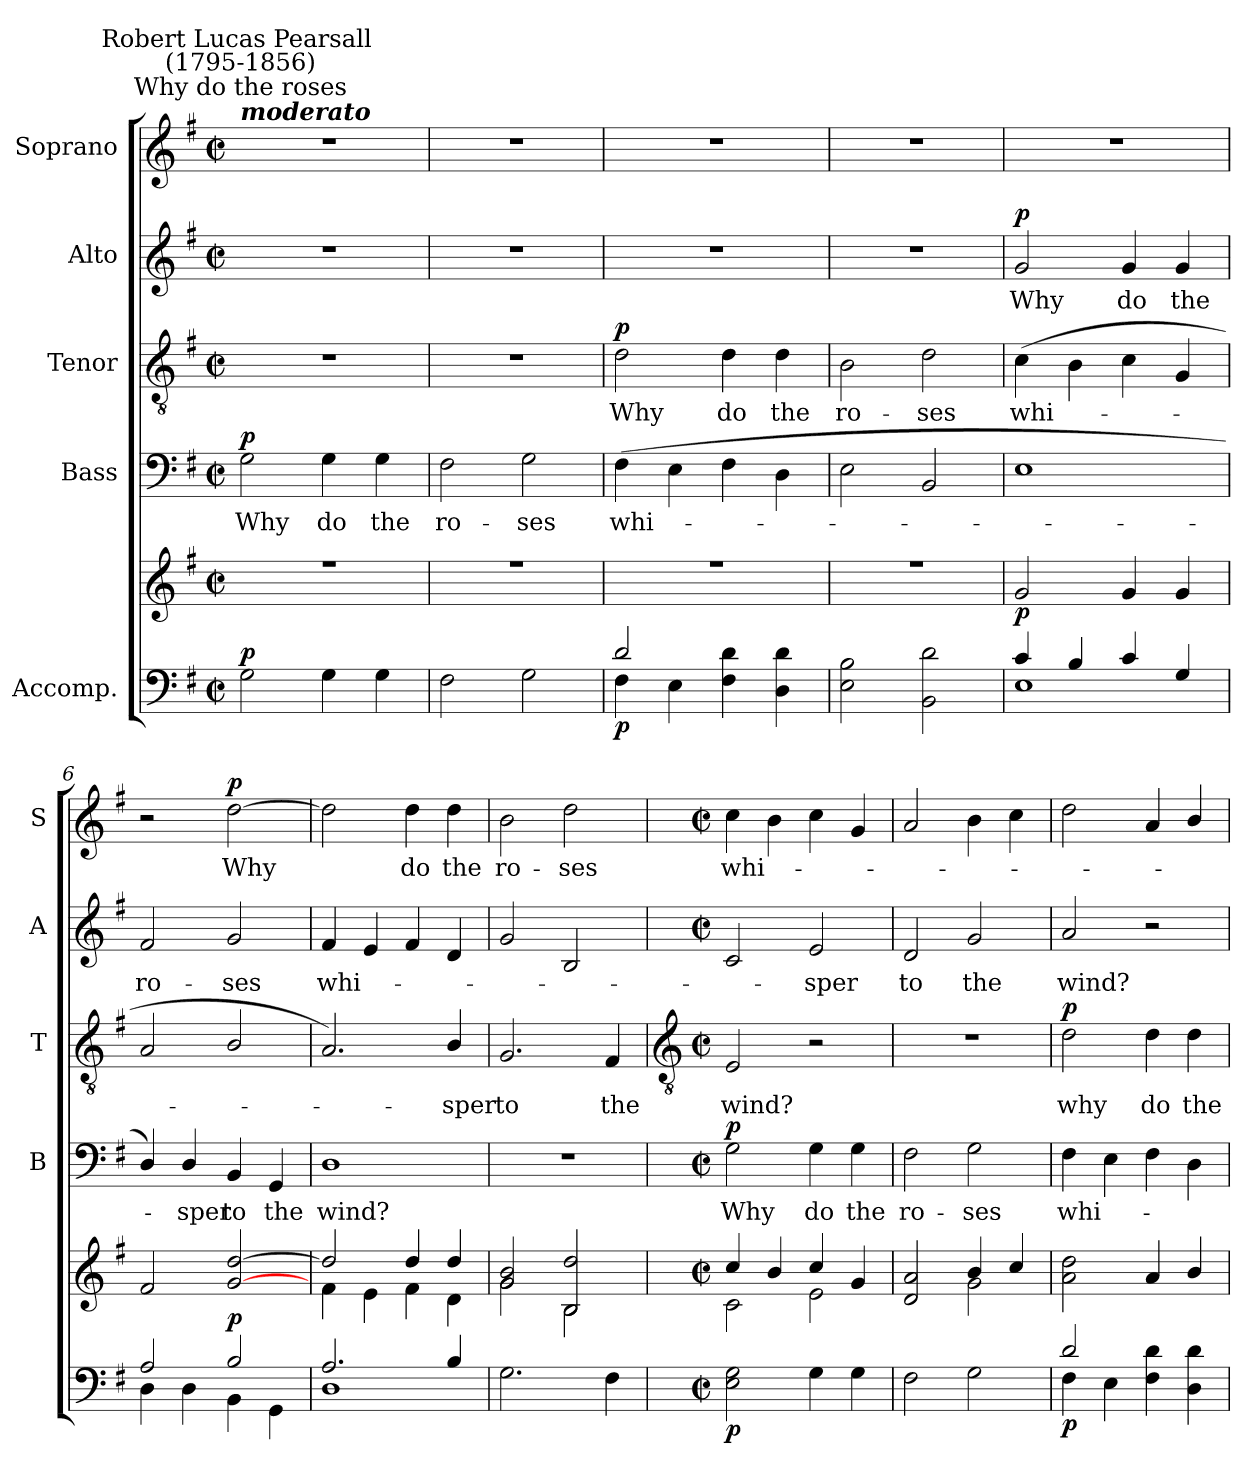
**kern	**kern	**dynam	**kern	**text	**dynam	**kern	**text	**dynam	**kern	**text	**dynam	**kern	**text	**dynam
*part5	*part5	*part5	*part4	*part4	*part4	*part3	*part3	*part3	*part2	*part2	*part2	*part1	*part1	*part1
*staff6	*staff5	*staff5/6	*staff4	*staff4	*staff4	*staff3	*staff3	*staff3	*staff2	*staff2	*staff2	*staff1	*staff1	*staff1
*I"Accomp.	*	*	*I"Bass	*	*	*I"Tenor	*	*	*I"Alto	*	*	*I"Soprano	*	*
*	*	*	*I'B	*	*	*I'T	*	*	*I'A	*	*	*I'S	*	*
*clefF4	*clefG2	*	*clefF4	*	*	*clefGv2	*	*	*clefG2	*	*	*clefG2	*	*
*k[f#]	*k[f#]	*	*k[f#]	*	*	*k[f#]	*	*	*k[f#]	*	*	*k[f#]	*	*
*G:	*G:	*	*G:	*	*	*G:	*	*	*G:	*	*	*G:	*	*
*M2/2	*M2/2	*	*M2/2	*	*	*M2/2	*	*	*M2/2	*	*	*M2/2	*	*
*met(c|)	*met(c|)	*	*met(c|)	*	*	*met(c|)	*	*	*met(c|)	*	*	*met(c|)	*	*
*MM144	*MM144	*	*MM144	*	*	*MM144	*	*	*MM144	*	*	*MM144	*	*
=1	=1	=1	=1	=1	=1	=1	=1	=1	=1	=1	=1	=1	=1	=1
*^	*^	*	*	*	*	*	*	*	*	*	*	*	*	*
!	!	!	!	!	!	!	!	!	!	!	!	!	!	!LO:TX:a:Bi:t=moderato	!	!
!	!	!	!	!	!	!	!	!	!	!	!	!	!	!LO:TX:a:cj:t=Why do the roses	!	!
!	!	!	!	!	!	!	!	!	!	!	!	!	!	!LO:TX:a:cj:t=Robert Lucas Pearsall \n(1795-1856)	!	!
!	!	!	!	!LO:DY:a=2	!	!LO:LY:b	!LO:DY:b	!	!	!	!	!	!	!	!	!
1ryy	2G\	1r	1ryy	p	2G	Why	p	1r	.	.	1r	.	.	1r	.	.
!	!	!	!	!	!	!LO:LY:b	!	!	!	!	!	!	!	!	!	!
.	4G\	.	.	.	4G	do	.	.	.	.	.	.	.	.	.	.
!	!	!	!	!	!	!LO:LY:b	!	!	!	!	!	!	!	!	!	!
.	4G\	.	.	.	4G	the	.	.	.	.	.	.	.	.	.	.
=2	=2	=2	=2	=2	=2	=2	=2	=2	=2	=2	=2	=2	=2	=2	=2	=2
!	!	!	!	!	!	!LO:LY:b	!	!	!	!	!	!	!	!	!	!
1ryy	2F#\	1r	1ryy	.	2F#	ro-	.	1r	.	.	1r	.	.	1r	.	.
!	!	!	!	!	!	!LO:LY:b	!	!	!	!	!	!	!	!	!	!
.	2G\	.	.	.	2G	-ses	.	.	.	.	.	.	.	.	.	.
=3	=3	=3	=3	=3	=3	=3	=3	=3	=3	=3	=3	=3	=3	=3	=3	=3
!	!	!	!	!LO:DY:b=2	!	!LO:LY:b	!	!	!LO:LY:b	!LO:DY:b	!	!	!	!	!	!
2d/	4F#\	1r	1ryy	p	(>4F#	whi-	.	2d	Why	p	1r	.	.	1r	.	.
.	4E\	.	.	.	4E	.	.	.	.	.	.	.	.	.	.	.
!	!	!	!	!	!	!	!	!	!LO:LY:b	!	!	!	!	!	!	!
2ryy	4F#\ 4d\	.	.	.	4F#	.	.	4d	do	.	.	.	.	.	.	.
!	!	!	!	!	!	!	!	!	!LO:LY:b	!	!	!	!	!	!	!
.	4D\ 4d\	.	.	.	4D	.	.	4d	the	.	.	.	.	.	.	.
=4	=4	=4	=4	=4	=4	=4	=4	=4	=4	=4	=4	=4	=4	=4	=4	=4
!	!	!	!	!	!	!	!	!	!LO:LY:b	!	!	!	!	!	!	!
1ryy	2E\ 2B\	1r	1ryy	.	2E	.	.	2B	ro-	.	1r	.	.	1r	.	.
!	!	!	!	!	!	!	!	!	!LO:LY:b	!	!	!	!	!	!	!
.	2BB\ 2d\	.	.	.	2BB	.	.	2d	-ses	.	.	.	.	.	.	.
=5	=5	=5	=5	=5	=5	=5	=5	=5	=5	=5	=5	=5	=5	=5	=5	=5
!	!	!	!	!LO:DY:b	!	!	!	!	!LO:LY:b	!	!	!LO:LY:b	!LO:DY:b	!	!	!
4c/	1E\	2g	1ryy	p	1E	.	.	(>4c	whi-	.	2g	Why	p	1r	.	.
4B/	.	.	.	.	.	.	.	4B	.	.	.	.	.	.	.	.
!	!	!	!	!	!	!	!	!	!	!	!	!LO:LY:b	!	!	!	!
4c/	.	4g	.	.	.	.	.	4c	.	.	4g	do	.	.	.	.
!	!	!	!	!	!	!	!	!	!	!	!	!LO:LY:b	!	!	!	!
4G/	.	4g	.	.	.	.	.	4G	.	.	4g	the	.	.	.	.
=6	=6	=6	=6	=6	=6	=6	=6	=6	=6	=6	=6	=6	=6	=6	=6	=6
!	!	!	!	!	!	!	!	!	!	!	!	!LO:LY:b	!	!	!	!
2A/	4D\	2f#	1ryy	.	4D/)	.	.	2A	.	.	2f#	ro-	.	2r	.	.
!	!	!	!	!	!	!LO:LY:b	!	!	!	!	!	!	!	!	!	!
.	4D\	.	.	.	4D/	sper	.	.	.	.	.	.	.	.	.	.
!	!	!	!	!LO:DY:b	!	!LO:LY:b	!	!	!	!	!	!LO:LY:b	!	!	!LO:LY:b	!LO:DY:b
2B/	4BB\	[2g [2dd	.	p	4BB	to	.	2B/	.	.	2g	-ses	.	[2dd	Why	p
!	!	!	!	!	!	!LO:LY:b	!	!	!	!	!	!	!	!	!	!
.	4GG\	.	.	.	4GG	the	.	.	.	.	.	.	.	.	.	.
=7	=7	=7	=7	=7	=7	=7	=7	=7	=7	=7	=7	=7	=7	=7	=7	=7
!	!	!	!	!	!	!LO:LY:b	!	!	!	!	!	!LO:LY:b	!	!	!	!
2.A/	1D\	2dd]	4f#\	.	1D	wind?	.	2.A)	.	.	4f#	whi-	.	2dd]	.	.
.	.	.	4e\	.	.	.	.	.	.	.	4e	.	.	.	.	.
!	!	!	!	!	!	!	!	!	!	!	!	!	!	!	!LO:LY:b	!
.	.	4dd	4f#\	.	.	.	.	.	.	.	4f#	.	.	4dd	do	.
!	!	!	!	!	!	!	!	!	!LO:LY:b	!	!	!	!	!	!LO:LY:b	!
4B/	.	4dd	4d\	.	.	.	.	4B/	sper	.	4d	.	.	4dd	the	.
=8	=8	=8	=8	=8	=8	=8	=8	=8	=8	=8	=8	=8	=8	=8	=8	=8
!	!	!	!	!	!	!	!	!	!LO:LY:b	!	!	!	!	!	!LO:LY:b	!
1ryy	2.G\	2g 2b	2g\	.	1r	.	.	2.G	to	.	2g	.	.	2b	ro-	.
!	!	!	!	!	!	!	!	!	!	!	!	!	!	!	!LO:LY:b	!
.	.	2B 2dd	2B\	.	.	.	.	.	.	.	2B	.	.	2dd	-ses	.
!	!	!	!	!	!	!	!	!	!LO:LY:b	!	!	!	!	!	!	!
.	4F#\	.	.	.	.	.	.	4F#	the	.	.	.	.	.	.	.
!!LO:LB:g=z
=9	=9	=9	=9	=9	=9	=9	=9	=9	=9	=9	=9	=9	=9	=9	=9	=9
*	*	*	*	*	*	*	*	*clefGv2	*	*	*	*	*	*	*	*
*M2/2	*	*M2/2	*	*	*M2/2	*	*	*M2/2	*	*	*M2/2	*	*	*M2/2	*	*
*met(c|)	*	*met(c|)	*	*	*met(c|)	*	*	*met(c|)	*	*	*met(c|)	*	*	*met(c|)	*	*
!	!	!	!	!LO:DY:b=2	!	!LO:LY:b	!LO:DY:b	!	!LO:LY:b	!	!	!	!	!	!LO:LY:b	!
1ryy	2E\ 2G\	4cc/	2c\	p	2G	Why	p	2E	wind?	.	2c	.	.	4cc	whi-	.
.	.	4b/	.	.	.	.	.	.	.	.	.	.	.	4b	.	.
!	!	!	!	!	!	!LO:LY:b	!	!	!	!	!	!LO:LY:b	!	!	!	!
.	4G\	4cc/	2e\	.	4G	do	.	2r	.	.	2e	sper	.	4cc	.	.
!	!	!	!	!	!	!LO:LY:b	!	!	!	!	!	!	!	!	!	!
.	4G\	4g/	.	.	4G	the	.	.	.	.	.	.	.	4g	.	.
=10	=10	=10	=10	=10	=10	=10	=10	=10	=10	=10	=10	=10	=10	=10	=10	=10
!	!	!	!	!	!	!LO:LY:b	!	!	!	!	!	!LO:LY:b	!	!	!	!
1ryy	2F#\	2d/ 2a/	2ryy	.	2F#	ro-	.	1r	.	.	2d	to	.	2a	.	.
!	!	!	!	!	!	!LO:LY:b	!	!	!	!	!	!LO:LY:b	!	!	!	!
.	2G\	4b/	2g\	.	2G	-ses	.	.	.	.	2g	the	.	4b	.	.
.	.	4cc/	.	.	.	.	.	.	.	.	.	.	.	4cc	.	.
=11	=11	=11	=11	=11	=11	=11	=11	=11	=11	=11	=11	=11	=11	=11	=11	=11
!	!	!	!	!LO:DY:b=2	!	!LO:LY:b	!	!	!LO:LY:b	!LO:DY:b	!	!LO:LY:b	!	!	!	!
2d/	4F#\	2a\ 2dd\	1ryy	p	4F#	whi-	.	2d	why	p	2a	wind?	.	2dd	.	.
.	4E\	.	.	.	4E	.	.	.	.	.	.	.	.	.	.	.
!	!	!	!	!	!	!	!	!	!LO:LY:b	!	!	!	!	!	!	!
2ryy	4F#\ 4d\	4a/	.	.	4F#	.	.	4d	do	.	2r	.	.	4a	.	.
!	!	!	!	!	!	!	!	!	!LO:LY:b	!	!	!	!	!	!	!
.	4D\ 4d\	4b/	.	.	4D	.	.	4d	the	.	.	.	.	4b/	.	.
*v	*v	*	*	*	*	*	*	*	*	*	*	*	*	*	*	*
*	*v	*v	*	*	*	*	*	*	*	*	*	*	*	*	*
=	=	=	=	=	=	=	=	=	=	=	=	=	=	=
*-	*-	*-	*-	*-	*-	*-	*-	*-	*-	*-	*-	*-	*-	*-
